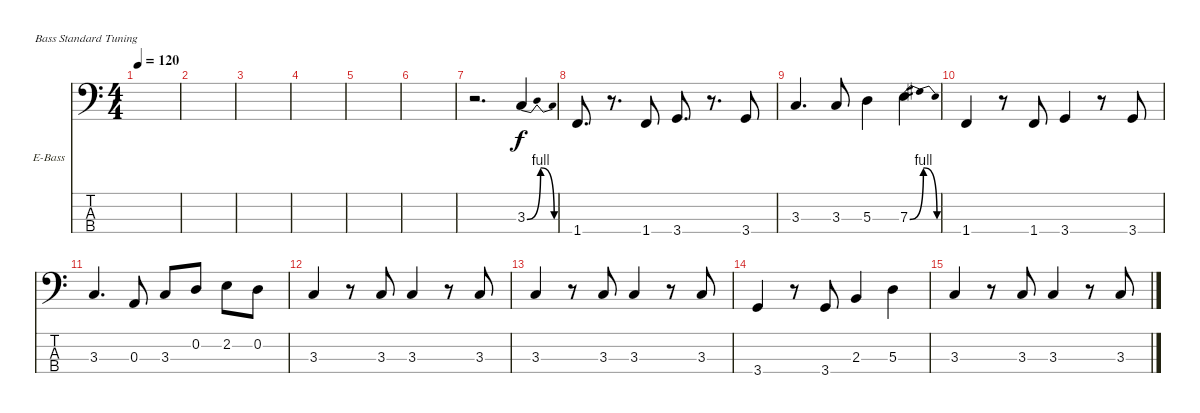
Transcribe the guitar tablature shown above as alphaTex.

\defaultSystemsLayout 4
\bracketExtendMode nobrackets
\firstSystemTrackNameOrientation horizontal
\otherSystemsTrackNameOrientation horizontal
\track ("Electric Bass" "E-Bass") {instrument electricbassfinger}
\staff {score tabs}
\tuning (G2 D2 A1 E1)
\ts (4 4)
\tempo 120
\clef f4
\ks c
|
|
|
|
|
|
r.2{d} 3.3{be (bendrelease 0 0 18 4 18 4 59.4 0)}.4 |
1.4.8{d} r.8{d} 1.4.8 3.4.8{d} r.8{d} 3.4.8 |
3.3.4{d} 3.3.8 5.3.4 7.3{be (bendrelease 0 0 30 4 30 4 60 0)}.4 |
1.4.4 r.8 1.4.8 3.4.4 r.8 3.4.8 |
3.3.4{d} 0.3.8 3.3.8 0.2.8 2.2.8 0.2.8 |
3.3.4 r.8 3.3.8 3.3.4 r.8 3.3.8 |
3.3.4 r.8 3.3.8 3.3.4 r.8 3.3.8 |
3.4.4 r.8 3.4.8 2.3.4 5.3.4 |
3.3.4 r.8 3.3.8 3.3.4 r.8 3.3.8
